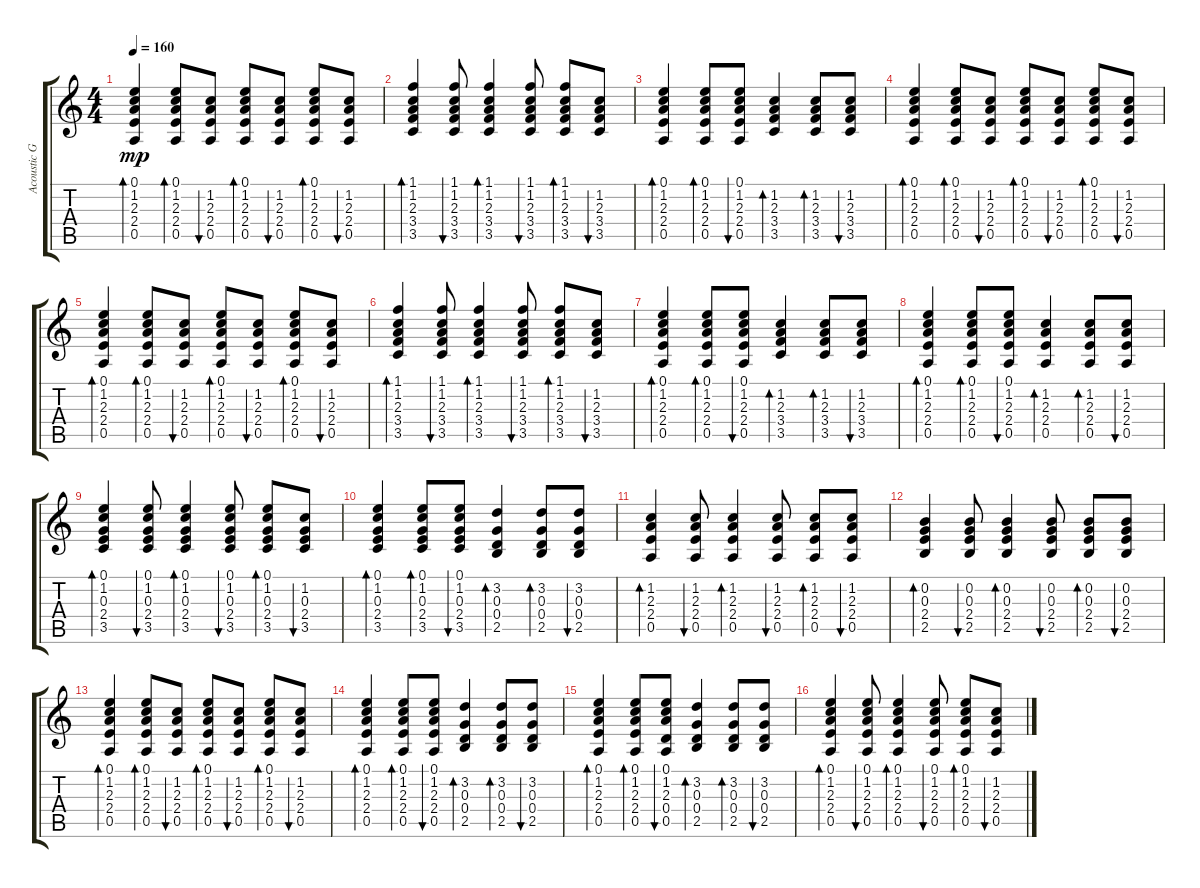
\track ("Acoustic Guitar (Rhythm)" "Acoustic G") {instrument acousticguitarsteel}
\staff {score tabs}
\tuning (E4 B3 G3 D3 A2 E2) {hide}
\ts (4 4)
\tempo 160
\clef g2
\ks c
(0.1 1.2 2.3 2.4 0.5).4{bd 60 dy mp instrument acousticguitarsteel} (0.1 1.2 2.3 2.4 0.5).8{bd 60} (1.2 2.3 2.4 0.5).8{bu 60} (0.1 1.2 2.3 2.4 0.5).8{bd 60} (1.2 2.3 2.4 0.5).8{bu 60} (0.1 1.2 2.3 2.4 0.5).8{bd 60} (1.2 2.3 2.4 0.5).8{bu 60} |
(1.1 1.2 2.3 3.4 3.5).4{bd 60} (1.1 1.2 2.3 3.4 3.5).8{bu 60} (1.1 1.2 2.3 3.4 3.5).4{bd 60} (1.1 1.2 2.3 3.4 3.5).8{bu 60} (1.1 1.2 2.3 3.4 3.5).8{bd 60} (1.2 2.3 3.4 3.5).8{bu 60} |
(0.1 1.2 2.3 2.4 0.5).4{bd 60} (0.1 1.2 2.3 2.4 0.5).8{bd 60} (0.1 1.2 2.3 2.4 0.5).8{bu 60} (1.2 2.3 3.4 3.5).4{bd 60} (1.2 2.3 3.4 3.5).8{bd 60} (1.2 2.3 3.4 3.5).8{bu 60} |
(0.1 1.2 2.3 2.4 0.5).4{bd 60} (0.1 1.2 2.3 2.4 0.5).8{bd 60} (1.2 2.3 2.4 0.5).8{bu 60} (0.1 1.2 2.3 2.4 0.5).8{bd 60} (1.2 2.3 2.4 0.5).8{bu 60} (0.1 1.2 2.3 2.4 0.5).8{bd 60} (1.2 2.3 2.4 0.5).8{bu 60} |
(0.1 1.2 2.3 2.4 0.5).4{bd 60} (0.1 1.2 2.3 2.4 0.5).8{bd 60} (1.2 2.3 2.4 0.5).8{bu 60} (0.1 1.2 2.3 2.4 0.5).8{bd 60} (1.2 2.3 2.4 0.5).8{bu 60} (0.1 1.2 2.3 2.4 0.5).8{bd 60} (1.2 2.3 2.4 0.5).8{bu 60} |
(1.1 1.2 2.3 3.4 3.5).4{bd 60} (1.1 1.2 2.3 3.4 3.5).8{bu 60} (1.1 1.2 2.3 3.4 3.5).4{bd 60} (1.1 1.2 2.3 3.4 3.5).8{bu 60} (1.1 1.2 2.3 3.4 3.5).8{bd 60} (1.2 2.3 3.4 3.5).8{bu 60} |
(0.1 1.2 2.3 2.4 0.5).4{bd 60} (0.1 1.2 2.3 2.4 0.5).8{bd 60} (0.1 1.2 2.3 2.4 0.5).8{bu 60} (1.2 2.3 3.4 3.5).4{bd 60} (1.2 2.3 3.4 3.5).8{bd 60} (1.2 2.3 3.4 3.5).8{bu 60} |
(0.1 1.2 2.3 2.4 0.5).4{bd 60} (0.1 1.2 2.3 2.4 0.5).8{bd 60} (0.1 1.2 2.3 2.4 0.5).8{bu 60} (1.2 2.3 2.4 0.5).4{bd 60} (1.2 2.3 2.4 0.5).8{bd 60} (1.2 2.3 2.4 0.5).8{bu 60} |
(0.1 1.2 0.3 2.4 3.5).4{bd 60} (0.1 1.2 0.3 2.4 3.5).8{bu 60} (0.1 1.2 0.3 2.4 3.5).4{bd 60} (0.1 1.2 0.3 2.4 3.5).8{bu 60} (0.1 1.2 0.3 2.4 3.5).8{bd 60} (1.2 0.3 2.4 3.5).8{bu 60} |
(0.1 1.2 0.3 2.4 3.5).4{bd 60} (0.1 1.2 0.3 2.4 3.5).8{bd 60} (0.1 1.2 0.3 2.4 3.5).8{bu 60} (3.2 0.3 0.4 2.5).4{bd 60} (3.2 0.3 0.4 2.5).8{bd 60} (3.2 0.3 0.4 2.5).8{bu 60} |
(1.2 2.3 2.4 0.5).4{bd 60} (1.2 2.3 2.4 0.5).8{bu 60} (1.2 2.3 2.4 0.5).4{bd 60} (1.2 2.3 2.4 0.5).8{bu 60} (1.2 2.3 2.4 0.5).8{bd 60} (1.2 2.3 2.4 0.5).8{bu 60} |
(0.2 0.3 2.4 2.5).4{bd 60} (0.2 0.3 2.4 2.5).8{bu 60} (0.2 0.3 2.4 2.5).4{bd 60} (0.2 0.3 2.4 2.5).8{bu 60} (0.2 0.3 2.4 2.5).8{bd 60} (0.2 0.3 2.4 2.5).8{bu 60} |
(0.1 1.2 2.3 2.4 0.5).4{bd 60} (0.1 1.2 2.3 2.4 0.5).8{bd 60} (1.2 2.3 2.4 0.5).8{bu 60} (0.1 1.2 2.3 2.4 0.5).8{bd 60} (1.2 2.3 2.4 0.5).8{bu 60} (0.1 1.2 2.3 2.4 0.5).8{bd 60} (1.2 2.3 2.4 0.5).8{bu 60} |
(0.1 1.2 2.3 2.4 0.5).4{bd 60} (0.1 1.2 2.3 2.4 0.5).8{bd 60} (0.1 1.2 2.3 2.4 0.5).8{bu 60} (3.2 0.3 0.4 2.5).4{bd 60} (3.2 0.3 0.4 2.5).8{bd 60} (3.2 0.3 0.4 2.5).8{bu 60} |
(0.1 1.2 2.3 2.4 0.5).4{bd 60} (0.1 1.2 2.3 2.4 0.5).8{bd 60} (0.1 1.2 2.3 0.4 0.5).8{bu 60} (3.2 0.3 0.4 2.5).4{bd 60} (3.2 0.3 0.4 2.5).8{bd 60} (3.2 0.3 0.4 2.5).8{bu 60} |
(0.1 1.2 2.3 2.4 0.5).4{bd 60} (0.1 1.2 2.3 2.4 0.5).8{bu 60} (0.1 1.2 2.3 2.4 0.5).4{bd 60} (0.1 1.2 2.3 2.4 0.5).8{bu 60} (0.1 1.2 2.3 2.4 0.5).8{bd 60} (1.2 2.3 2.4 0.5).8{bu 60}
